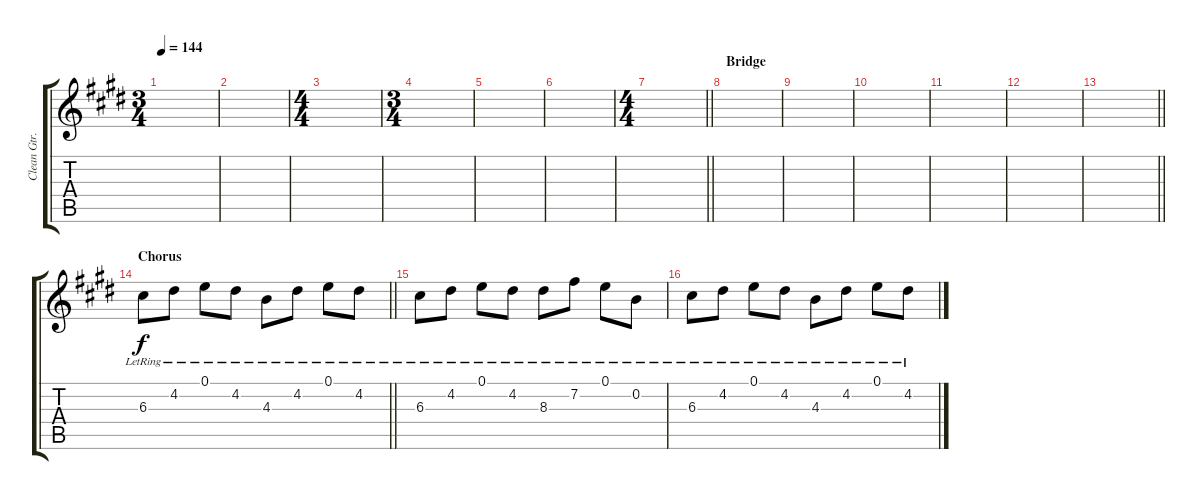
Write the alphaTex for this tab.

\track ("Clean Gtr. 1" "Clean Gtr.") {instrument electricguitarclean}
\staff {score tabs}
\tuning (E4 B3 G3 D3 A2 E2) {hide}
\ts (3 4)
\tempo 144
\clef g2
\ks c#minor
|
|
\ts (4 4)
|
\ts (3 4)
|
|
|
\ts (4 4)
\barLineRight lightlight
|
\section ("" "Bridge")
|
|
|
|
|
\barLineRight lightlight
|
\section ("" "Chorus")
\barLineRight lightlight
6.3{lr}.8 4.2{lr}.8 0.1{lr}.8 4.2{lr}.8 4.3{lr}.8 4.2{lr}.8 0.1{lr}.8 4.2{lr}.8 |
6.3{lr}.8 4.2{lr}.8 0.1{lr}.8 4.2{lr}.8 8.3{lr}.8 7.2{lr}.8 0.1{lr}.8 0.2{lr}.8 |
6.3{lr}.8 4.2{lr}.8 0.1{lr}.8 4.2{lr}.8 4.3{lr}.8 4.2{lr}.8 0.1{lr}.8 4.2{lr}.8
